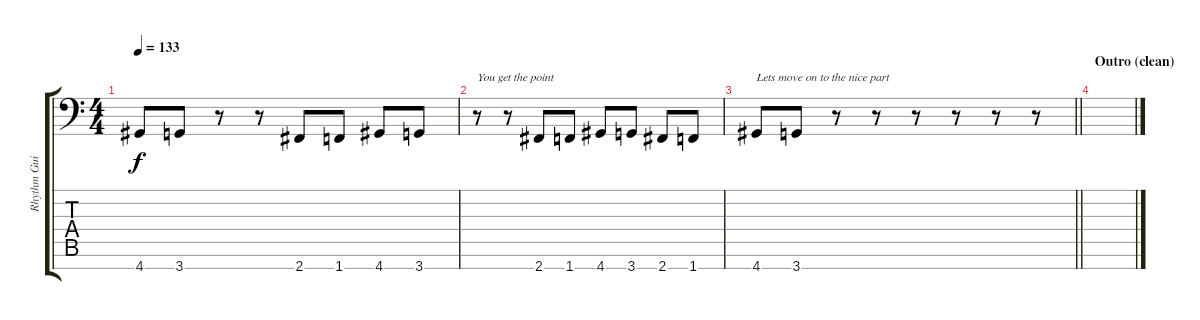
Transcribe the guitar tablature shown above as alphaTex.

\track ("Rhythm Guitar" "Rhythm Gui") {instrument distortionguitar}
\staff {score tabs}
\tuning (B3 G3 D3 A2 E2 B1 E1) {hide}
\ts (4 4)
\tempo 133
\clef f4
\ks c
4.7.8{dy f} 3.7.8 r.8 r.8 2.7.8 1.7.8 4.7.8 3.7.8 |
r.8{txt "You get the point"} r.8 2.7.8 1.7.8 4.7.8 3.7.8 2.7.8 1.7.8 |
\barLineRight lightlight
4.7.8{txt "Lets move on to the nice part"} 3.7.8 r.8 r.8 r.8 r.8 r.8 r.8 |
\section ("" "Outro (clean)")
